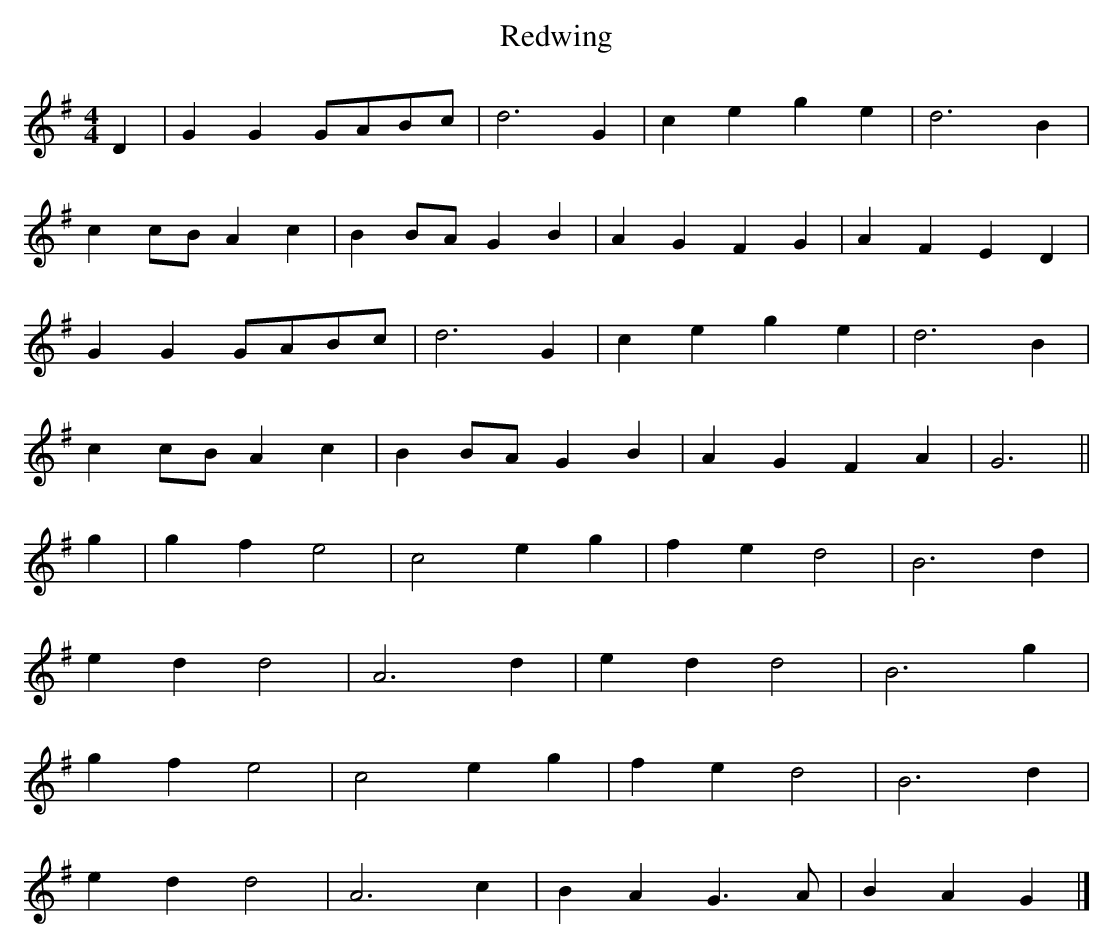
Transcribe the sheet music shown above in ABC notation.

X:1
T:Redwing
M:4/4
L:1/8
K:G
D2|G2 G2 GABc|d6 G2|c2 e2 g2 e2|d6 B2|
c2 cB A2 c2|B2 BA G2 B2|A2 G2 F2 G2|A2 F2 E2 D2|
G2 G2 GABc|d6 G2|c2 e2 g2 e2|d6 B2|
c2 cB A2 c2|B2 BA G2 B2|A2 G2 F2 A2|G6||
g2|g2 f2 e4|c4 e2 g2|f2 e2 d4|B6 d2|
e2 d2 d4|A6 d2|e2 d2 d4|B6 g2|
g2 f2 e4|c4 e2 g2|f2 e2 d4|B6 d2|
e2 d2 d4|A6 c2|B2 A2 G3 A|B2 A2 G2|]
